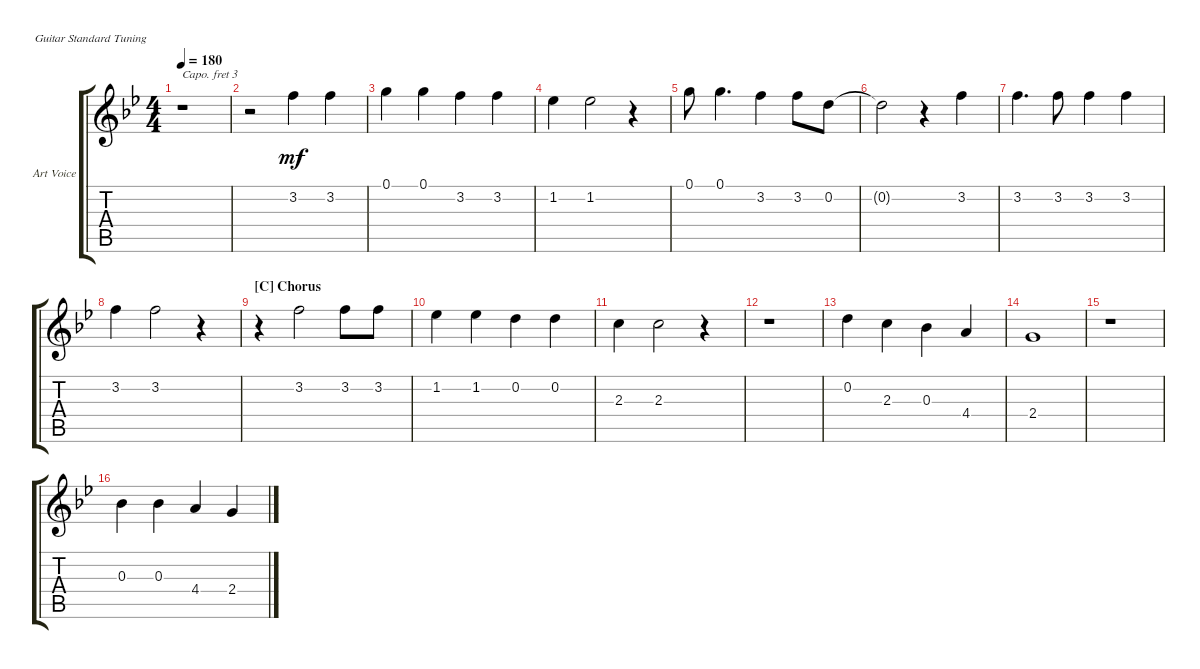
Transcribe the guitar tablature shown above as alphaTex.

\defaultSystemsLayout 4
\bracketExtendMode groupsimilarinstruments
\firstSystemTrackNameOrientation horizontal
\otherSystemsTrackNameOrientation horizontal
\track ("Art's Voice" "Art Voice") {instrument electricguitarclean}
\staff {score tabs}
\capo 3
\tuning (E4 B3 G3 D3 A2 E2)
\ts (4 4)
\tempo 180
\clef g2
\ks bb
r.1{dy mf} |
r.2 3.2.4 3.2.4 |
0.1.4 0.1.4 3.2.4 3.2.4 |
1.2.4 1.2.2 r.4 |
0.1.8 0.1.4{d} 3.2.4 3.2.8 0.2.8 |
0.2{t}.2 r.4 3.2.4 |
3.2.4{d} 3.2.8 3.2.4 3.2.4 |
3.2.4 3.2.2 r.4 |
\section ("C" "Chorus")
r.4 3.2.2 3.2.8 3.2.8 |
1.2.4 1.2.4 0.2.4 0.2.4 |
2.3.4 2.3.2 r.4 |
r.1 |
0.2.4 2.3.4 0.3.4 4.4.4 |
2.4.1 |
r.1 |
0.3.4 0.3.4 4.4.4 2.4.4
